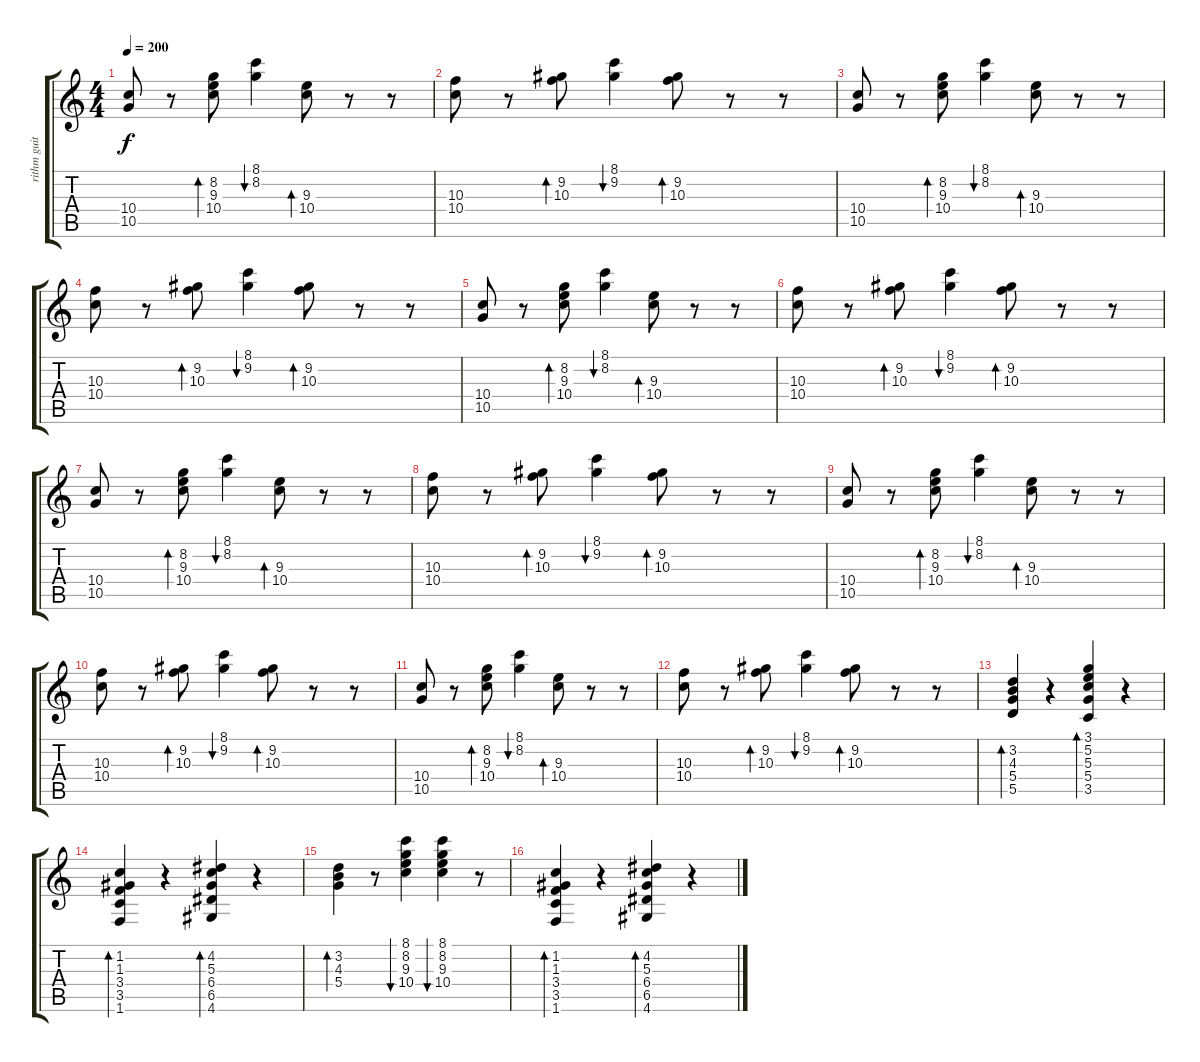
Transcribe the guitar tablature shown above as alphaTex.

\track ("rithm guitar" "rithm guit") {instrument electricguitarmuted}
\staff {score tabs}
\tuning (E4 B3 G3 D3 A2 E2) {hide}
\ts (4 4)
\tempo 200
\clef g2
\ks c
(10.4 10.5).8{dy f} r.8 (8.2 9.3 10.4).8{bd 480} (8.1 8.2).4{bu 480} (9.3 10.4).8{bd 480} r.8 r.8 |
(10.3 10.4).8 r.8 (9.2 10.3).8{bd 240} (8.1 9.2).4{bu 480} (9.2 10.3).8{bd 240} r.8 r.8 |
(10.4 10.5).8 r.8 (8.2 9.3 10.4).8{bd 480} (8.1 8.2).4{bu 480} (9.3 10.4).8{bd 480} r.8 r.8 |
(10.3 10.4).8 r.8 (9.2 10.3).8{bd 240} (8.1 9.2).4{bu 480} (9.2 10.3).8{bd 240} r.8 r.8 |
(10.4 10.5).8 r.8 (8.2 9.3 10.4).8{bd 480} (8.1 8.2).4{bu 480} (9.3 10.4).8{bd 480} r.8 r.8 |
(10.3 10.4).8 r.8 (9.2 10.3).8{bd 240} (8.1 9.2).4{bu 480} (9.2 10.3).8{bd 240} r.8 r.8 |
(10.4 10.5).8 r.8 (8.2 9.3 10.4).8{bd 480} (8.1 8.2).4{bu 480} (9.3 10.4).8{bd 480} r.8 r.8 |
(10.3 10.4).8 r.8 (9.2 10.3).8{bd 240} (8.1 9.2).4{bu 480} (9.2 10.3).8{bd 240} r.8 r.8 |
(10.4 10.5).8 r.8 (8.2 9.3 10.4).8{bd 480} (8.1 8.2).4{bu 480} (9.3 10.4).8{bd 480} r.8 r.8 |
(10.3 10.4).8 r.8 (9.2 10.3).8{bd 240} (8.1 9.2).4{bu 480} (9.2 10.3).8{bd 240} r.8 r.8 |
(10.4 10.5).8 r.8 (8.2 9.3 10.4).8{bd 480} (8.1 8.2).4{bu 480} (9.3 10.4).8{bd 480} r.8 r.8 |
(10.3 10.4).8 r.8 (9.2 10.3).8{bd 240} (8.1 9.2).4{bu 480} (9.2 10.3).8{bd 240} r.8 r.8 |
(3.2 4.3 5.4 5.5).4{bd 60} r.4 (3.1 5.2 5.3 5.4 3.5).4{bd 60} r.4 |
(1.2 1.3 3.4 3.5 1.6).4{bd 60} r.4 (4.2 5.3 6.4 6.5 4.6).4{bd 60} r.4 |
(3.2 4.3 5.4).4{bd 60} r.8 (8.1 8.2 9.3 10.4).4{bu 60} (8.1 8.2 9.3 10.4).4{bu 60} r.8 |
(1.2 1.3 3.4 3.5 1.6).4{bd 60 volume 10} r.4 (4.2 5.3 6.4 6.5 4.6).4{bd 60} r.4
